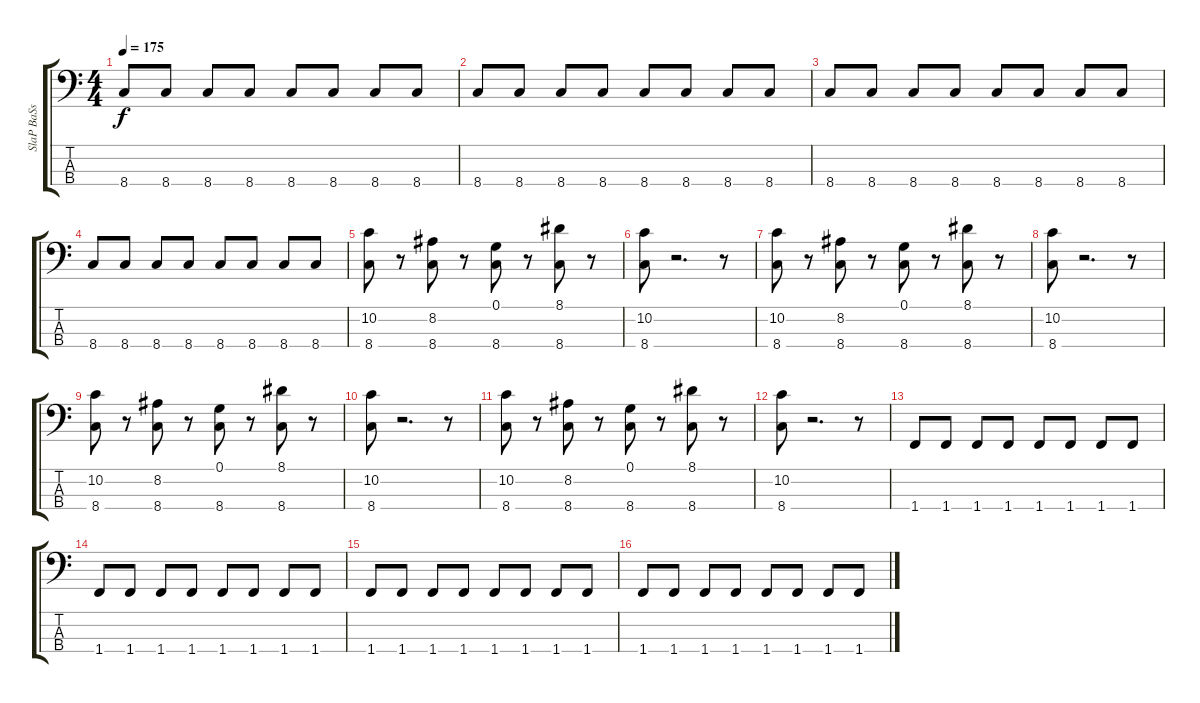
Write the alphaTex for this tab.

\track ("SlaP BaSs" "SlaP BaSs") {instrument slapbass2}
\staff {score tabs}
\tuning (G2 D2 A1 E1) {hide}
\ts (4 4)
\tempo 175
\clef f4
\ks c
8.4.8{dy f} 8.4.8 8.4.8 8.4.8 8.4.8 8.4.8 8.4.8 8.4.8 |
8.4.8 8.4.8 8.4.8 8.4.8 8.4.8 8.4.8 8.4.8 8.4.8 |
8.4.8 8.4.8 8.4.8 8.4.8 8.4.8 8.4.8 8.4.8 8.4.8 |
8.4.8 8.4.8 8.4.8 8.4.8 8.4.8 8.4.8 8.4.8 8.4.8 |
(10.2 8.4).8 r.8 (8.2 8.4).8 r.8 (0.1 8.4).8 r.8 (8.1 8.4).8 r.8 |
(10.2 8.4).8 r.2{d} r.8 |
(10.2 8.4).8 r.8 (8.2 8.4).8 r.8 (0.1 8.4).8 r.8 (8.1 8.4).8 r.8 |
(10.2 8.4).8 r.2{d} r.8 |
(10.2 8.4).8 r.8 (8.2 8.4).8 r.8 (0.1 8.4).8 r.8 (8.1 8.4).8 r.8 |
(10.2 8.4).8 r.2{d} r.8 |
(10.2 8.4).8 r.8 (8.2 8.4).8 r.8 (0.1 8.4).8 r.8 (8.1 8.4).8 r.8 |
(10.2 8.4).8 r.2{d} r.8 |
1.4.8 1.4.8 1.4.8 1.4.8 1.4.8 1.4.8 1.4.8 1.4.8 |
1.4.8 1.4.8 1.4.8 1.4.8 1.4.8 1.4.8 1.4.8 1.4.8 |
1.4.8 1.4.8 1.4.8 1.4.8 1.4.8 1.4.8 1.4.8 1.4.8 |
1.4.8 1.4.8 1.4.8 1.4.8 1.4.8 1.4.8 1.4.8 1.4.8
